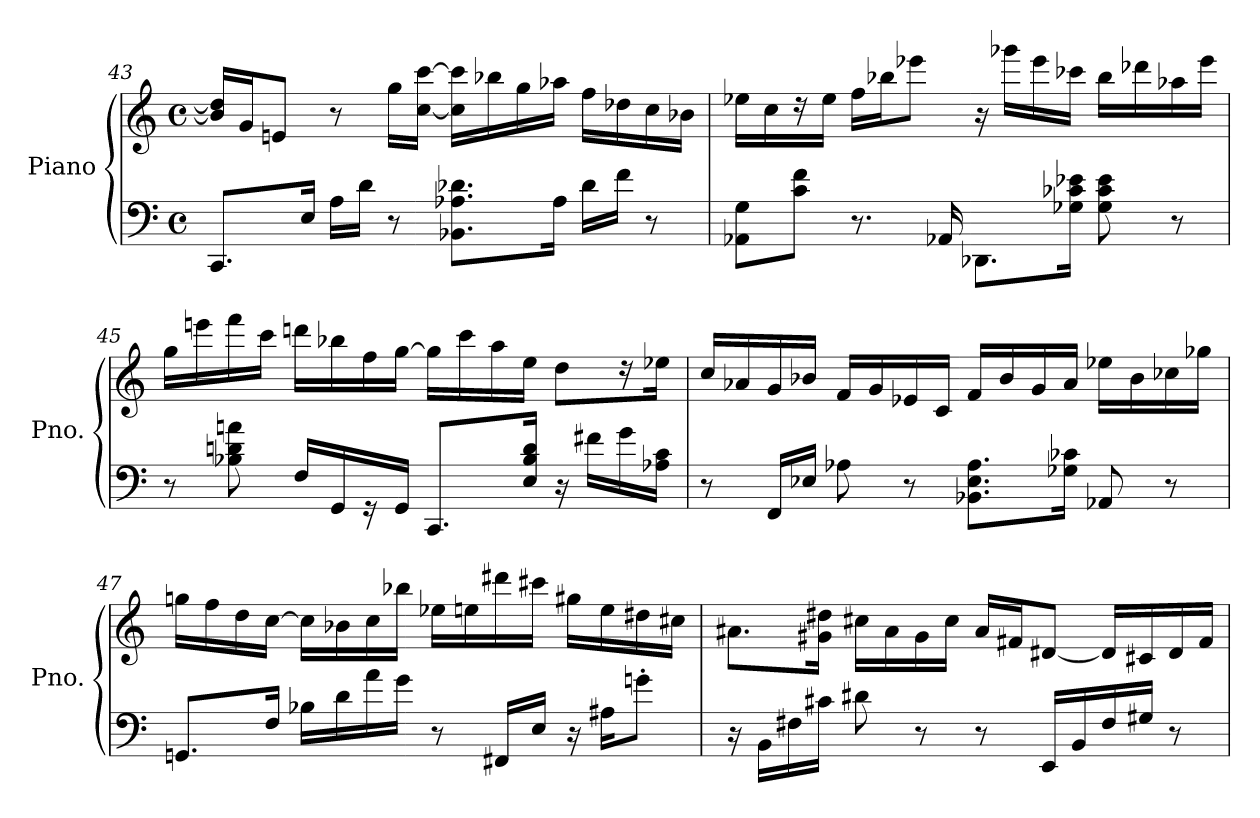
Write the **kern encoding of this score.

**kern	**kern
*part1	*part1
*staff2	*staff1
*I"Piano	*
*I'Pno.	*
!!LO:PB:g=z
*clefF4	*clefG2
*k[]	*k[]
*M4/4	*M4/4
*met(c)	*met(c)
=43	=43
8.CC/L	16b/] 16dd/]LL
.	16g/J
.	8en/J
16E/Jk	.
16A\LL	8r
16d\JJ	.
8r	16gg\LL
.	[16cc\ [16ccc\JJ
8.BB-X\ 8.A-X\ 8.d-X\L	16cc\] 16ccc\]LL
.	16bb-X\
.	16gg\
16A-\Jk	16aa-X\JJ
16d-\LL	16ff\LL
16f\JJ	16dd-X\
8r	16cc\
.	16b-X\JJ
=44	=44
8AA-X\ 8G\L	16ee-X\LL
.	16cc\
8c\ 8f\J	16r
.	16ee-\JJ
8.r	16ff\LL
.	16bb-X\J
.	8eee-X\J
16AA-X/	.
8.DD-X\L	16r
.	16ggg-X\LL
.	16eee-\
16G-X\ 16c-X\ 16e-X\Jk	16ccc-X\JJ
8G-\ 8c-\ 8e-\	16bb-\LL
.	16ddd-X\
8r	16aa-X\
.	16eee-\JJ
!!LO:LB:g=z
=45	=45
8r	16gg\LL
.	16eeen\
8B-X\ 8dn\ 8an\	16fff\
.	16ccc\JJ
16F/LL	16dddn\LL
16GG/	16bb-X\
16r	16ff\
16GG/JJ	[16gg\JJ
8.CC/L	16gg\LL]
.	16ccc\
.	16aa\
16E/ 16B-/ 16d/Jk	16ee\JJ
16r	8dd\L
16f#X\LL	.
16g\	16r
16A-X\ 16c\JJ	16ee-X\Jk
=46	=46
8r	16cc/LL
.	16a-X/
16FF/LL	16g/
16E-X/JJ	16b-X/JJ
8A-X\	16f/LL
.	16g/
8r	16e-X/
.	16c/JJ
8.BB-X\ 8.E-\ 8.A-\L	16f/LL
.	16b-/
.	16g/
16G-X\ 16c-X\Jk	16a-/JJ
8AA-X/	16ee-X\LL
.	16b-\
8r	16cc-X\
.	16gg-X\JJ
!!LO:LB:g=z
=47	=47
8.GGn/L	16ggn\LL
.	16ff\
.	16dd\
16F/Jk	[16cc\JJ
16B-X\LL	16cc\LL]
16d\	16b-X\
16a\	16cc\
16g\JJ	16bb-X\JJ
8r	16ee-X\LL
.	16een\
16FF#X/LL	16ddd#X\
16E/JJ	16ccc#X\JJ
16r	16gg#X\LL
16A#X\KL	16ee\
8gn'\J	16dd#X\
.	16cc#X\JJ
=48	=48
16r	8.a#X\L
16BB\LL	.
16F#X\	.
16c#X\JJ	16g#X\ 16dd#X\Jk
8d#X\	16cc#X\LL
.	16a#\
8r	16g#\
.	16cc#\JJ
8r	16a#/LL
.	16f#X/J
16EE/LL	[8d#X/J
16BB/	.
16F#/	16d#/LL]
16G#X/JJ	16c#X/
8r	16d#/
.	16f#/JJ
=	=
*-	*-
